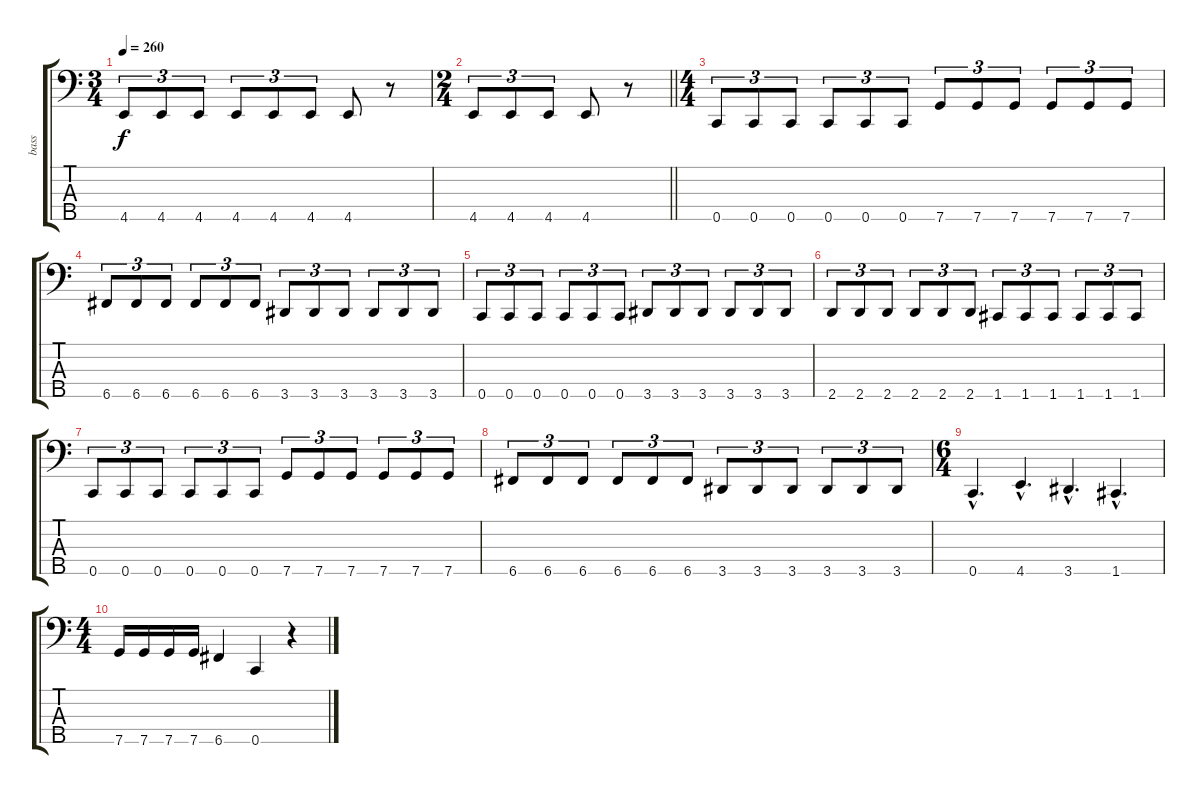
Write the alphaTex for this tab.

\track ("bass" "bass") {instrument electricbasspick}
\staff {score tabs}
\tuning (A2 F2 C2 G1 C1) {hide}
\ts (3 4)
\tempo 260
\clef f4
\ks c
4.5.8{tu (3 2) dy f} 4.5.8{tu (3 2)} 4.5.8{tu (3 2)} 4.5.8{tu (3 2)} 4.5.8{tu (3 2)} 4.5.8{tu (3 2)} 4.5.8 r.8 |
\ts (2 4)
\barLineRight lightlight
4.5.8{tu (3 2)} 4.5.8{tu (3 2)} 4.5.8{tu (3 2)} 4.5.8 r.8 |
\ts (4 4)
0.5.8{tu (3 2)} 0.5.8{tu (3 2)} 0.5.8{tu (3 2)} 0.5.8{tu (3 2)} 0.5.8{tu (3 2)} 0.5.8{tu (3 2)} 7.5.8{tu (3 2)} 7.5.8{tu (3 2)} 7.5.8{tu (3 2)} 7.5.8{tu (3 2)} 7.5.8{tu (3 2)} 7.5.8{tu (3 2)} |
6.5.8{tu (3 2)} 6.5.8{tu (3 2)} 6.5.8{tu (3 2)} 6.5.8{tu (3 2)} 6.5.8{tu (3 2)} 6.5.8{tu (3 2)} 3.5.8{tu (3 2)} 3.5.8{tu (3 2)} 3.5.8{tu (3 2)} 3.5.8{tu (3 2)} 3.5.8{tu (3 2)} 3.5.8{tu (3 2)} |
0.5.8{tu (3 2)} 0.5.8{tu (3 2)} 0.5.8{tu (3 2)} 0.5.8{tu (3 2)} 0.5.8{tu (3 2)} 0.5.8{tu (3 2)} 3.5.8{tu (3 2)} 3.5.8{tu (3 2)} 3.5.8{tu (3 2)} 3.5.8{tu (3 2)} 3.5.8{tu (3 2)} 3.5.8{tu (3 2)} |
2.5.8{tu (3 2)} 2.5.8{tu (3 2)} 2.5.8{tu (3 2)} 2.5.8{tu (3 2)} 2.5.8{tu (3 2)} 2.5.8{tu (3 2)} 1.5.8{tu (3 2)} 1.5.8{tu (3 2)} 1.5.8{tu (3 2)} 1.5.8{tu (3 2)} 1.5.8{tu (3 2)} 1.5.8{tu (3 2)} |
0.5.8{tu (3 2)} 0.5.8{tu (3 2)} 0.5.8{tu (3 2)} 0.5.8{tu (3 2)} 0.5.8{tu (3 2)} 0.5.8{tu (3 2)} 7.5.8{tu (3 2)} 7.5.8{tu (3 2)} 7.5.8{tu (3 2)} 7.5.8{tu (3 2)} 7.5.8{tu (3 2)} 7.5.8{tu (3 2)} |
6.5.8{tu (3 2)} 6.5.8{tu (3 2)} 6.5.8{tu (3 2)} 6.5.8{tu (3 2)} 6.5.8{tu (3 2)} 6.5.8{tu (3 2)} 3.5.8{tu (3 2)} 3.5.8{tu (3 2)} 3.5.8{tu (3 2)} 3.5.8{tu (3 2)} 3.5.8{tu (3 2)} 3.5.8{tu (3 2)} |
\ts (6 4)
0.5{hac}.4{d} 4.5{hac}.4{d} 3.5{hac}.4{d} 1.5{hac}.4{d} |
\ts (4 4)
7.5.16 7.5.16 7.5.16 7.5.16 6.5.4 0.5.4 r.4
